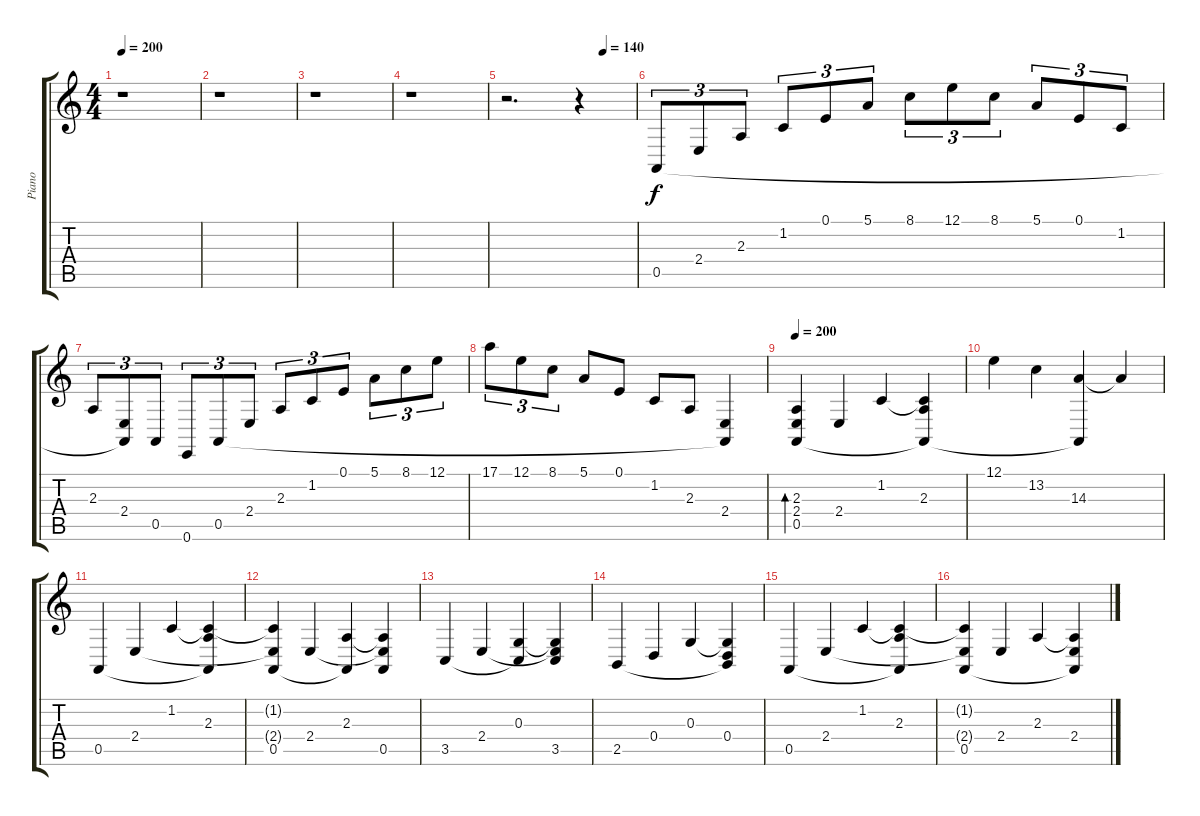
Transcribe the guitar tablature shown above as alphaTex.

\track ("Piano" "Piano") {instrument electricgrandpiano}
\staff {score tabs}
\tuning (E4 B3 G3 D3 A2 E2) {hide}
\ts (4 4)
\tempo 200
\clef g2
\ks c
r.1{dy f} |
r.1 |
r.1 |
r.1 |
\tempo (140 0.75)
r.2{d} r.4 |
0.5.8{tu (3 2)} 2.4.8{tu (3 2)} 2.3.8{tu (3 2)} 1.2.8{tu (3 2)} 0.1.8{tu (3 2)} 5.1.8{tu (3 2)} 8.1.8{tu (3 2)} 12.1.8{tu (3 2)} 8.1.8{tu (3 2)} 5.1.8{tu (3 2)} 0.1.8{tu (3 2)} 1.2.8{tu (3 2)} |
2.3.8{tu (3 2)} (2.4 0.5{t}).8{tu (3 2)} 0.5.8{tu (3 2)} 0.6.8{tu (3 2)} 0.5.8{tu (3 2)} 2.4.8{tu (3 2)} 2.3.8{tu (3 2)} 1.2.8{tu (3 2)} 0.1.8{tu (3 2)} 5.1.8{tu (3 2)} 8.1.8{tu (3 2)} 12.1.8{tu (3 2)} |
17.1.8{tu (3 2)} 12.1.8{tu (3 2)} 8.1.8{tu (3 2)} 5.1.8 0.1.8 1.2.8 2.3.8 (2.4 0.5{t}).4 |
\tempo 190
\tempo 200
(2.3 2.4 0.5).4{bd 120} 2.4.4 1.2.4 (1.2{t} 2.3 0.5{t}).4 |
12.1.4 13.2.4 (14.3 0.5{t}).4 14.3{t}.4 |
0.5.4 2.4.4 1.2.4 (1.2{t} 2.3 0.5{t}).4 |
(1.2{t} 2.4{t} 0.5).4 2.4.4 (2.3 0.5{t}).4 (2.3{t} 2.4{t} 0.5).4 |
3.5.4 2.4.4 (0.3 3.5{t}).4 (0.3{t} 2.4{t} 3.5).4 |
2.5.4 0.4.4 0.3.4 (0.3{t} 0.4 2.5{t}).4 |
0.5.4 2.4.4 1.2.4 (1.2{t} 2.3 0.5{t}).4 |
(1.2{t} 2.4{t} 0.5).4 2.4.4 2.3.4 (2.3{t} 2.4 0.5{t}).4
